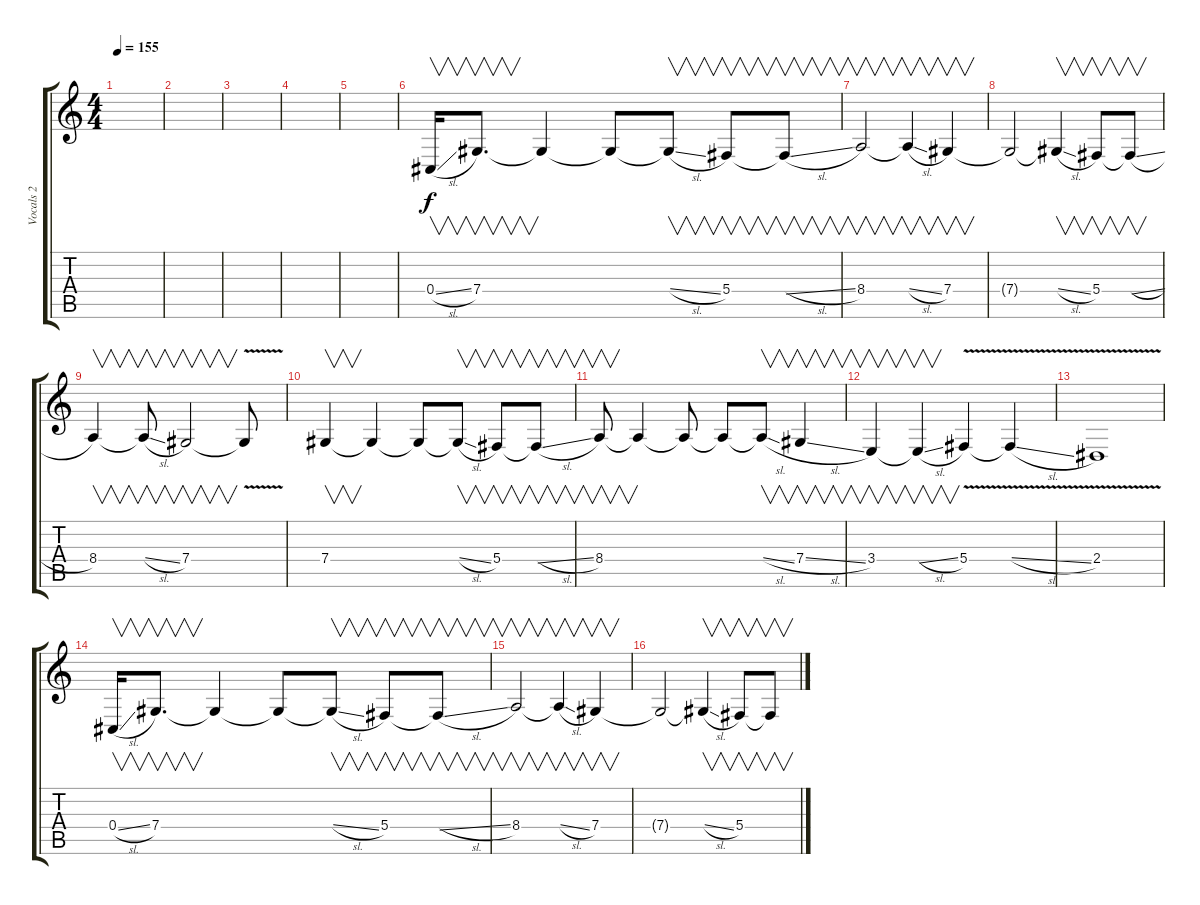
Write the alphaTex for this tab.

\track ("Vocals 2" "Vocals 2") {instrument frenchhorn}
\staff {score tabs}
\tuning (Eb4 Bb3 Gb3 Db3 Ab2 Db2) {hide}
\ts (4 4)
\tempo 155
\clef g2
\ks c
|
|
|
|
|
0.4{sl}.16{v} 7.4.8{v d} 7.4{t}.4 7.4{t}.8 7.4{sl t}.8{v} 5.4.8{v} 5.4{sl t}.8{v} |
8.4.2{v} 8.4{sl t}.4{v} 7.4.4{v} |
7.4{t}.2 7.4{sl t}.4{v} 5.4.8{v} 5.4{sl t}.8{v} |
8.4.4{v} 8.4{sl t}.8{v} 7.4.2{v} 7.4{v t}.8 |
7.4.4{v} 7.4{t}.4 7.4{t}.8 7.4{sl t}.8{v} 5.4.8{v} 5.4{sl t}.8{v} |
8.4.8{v} 8.4{t}.4 8.4{t}.8 8.4{t}.8 8.4{sl t}.8{v} 7.4{sl}.4{v} |
3.4.4{v} 3.4{sl t}.4{v} 5.4{v}.4 5.4{v sl t}.4 |
2.4{v}.1 |
0.4{sl}.16{v} 7.4.8{v d} 7.4{t}.4 7.4{t}.8 7.4{sl t}.8{v} 5.4.8{v} 5.4{sl t}.8{v} |
8.4.2{v} 8.4{sl t}.4{v} 7.4.4{v} |
7.4{t}.2 7.4{sl t}.4{v} 5.4.8{v} 5.4{sl t}.8{v}
